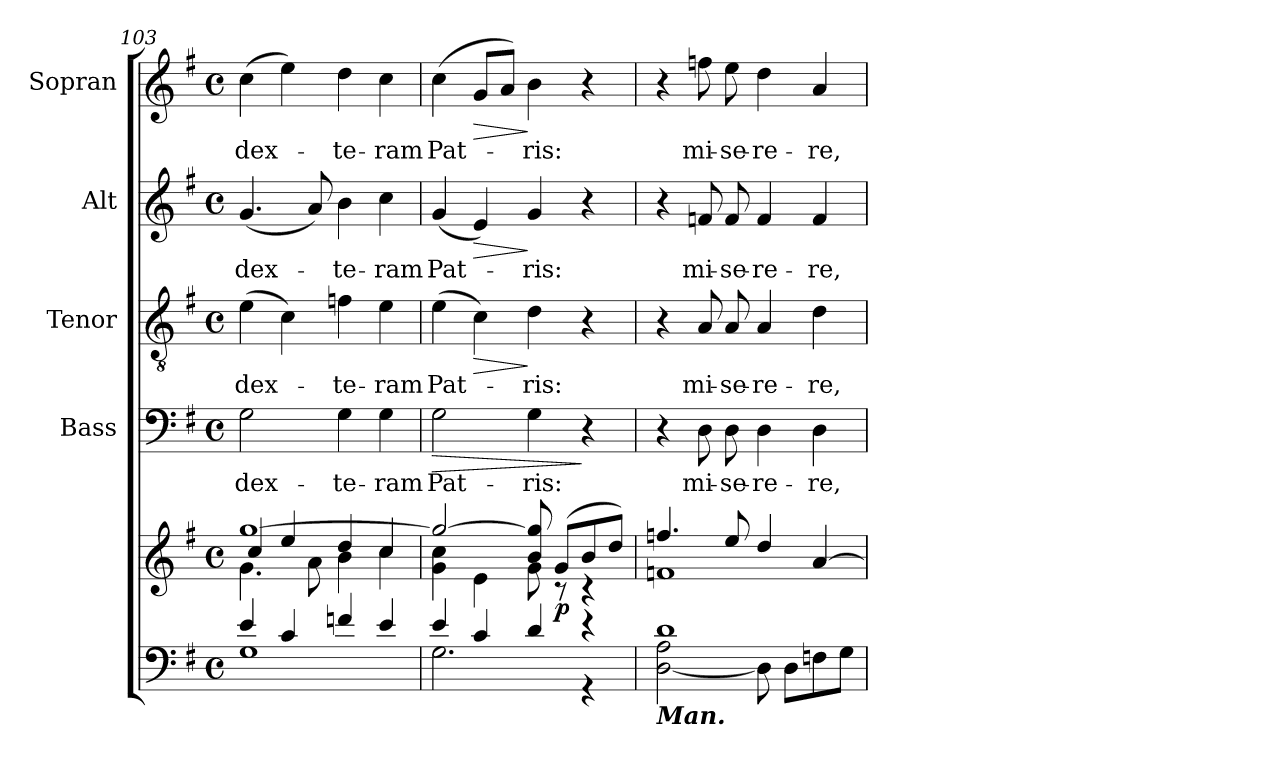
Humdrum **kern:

**kern	**kern	**dynam	**kern	**text	**dynam	**kern	**text	**dynam	**kern	**text	**dynam	**kern	**text	**dynam
*part5	*part5	*part5	*part4	*part4	*part4	*part3	*part3	*part3	*part2	*part2	*part2	*part1	*part1	*part1
*staff6	*staff5	*staff5/6	*staff4	*staff4	*staff4	*staff3	*staff3	*staff3	*staff2	*staff2	*staff2	*staff1	*staff1	*staff1
*	*	*	*I"Bass	*	*	*I"Tenor	*	*	*I"Alt	*	*	*I"Sopran	*	*
*	*	*	*I'B.	*	*	*I'T.	*	*	*I'A.	*	*	*I'S.	*	*
*clefF4	*clefG2	*	*clefF4	*	*	*clefGv2	*	*	*clefG2	*	*	*clefG2	*	*
*k[f#]	*k[f#]	*	*k[f#]	*	*	*k[f#]	*	*	*k[f#]	*	*	*k[f#]	*	*
*G:	*G:	*	*G:	*	*	*G:	*	*	*G:	*	*	*G:	*	*
*M4/4	*M4/4	*	*M4/4	*	*	*M4/4	*	*	*M4/4	*	*	*M4/4	*	*
*met(c)	*met(c)	*	*met(c)	*	*	*met(c)	*	*	*met(c)	*	*	*met(c)	*	*
=103	=103	=103	=103	=103	=103	=103	=103	=103	=103	=103	=103	=103	=103	=103
*^	*^	*	*	*	*	*	*	*	*	*	*	*	*	*
*	*	*	*^	*	*	*	*	*	*	*	*	*	*	*	*	*
!	!	!	!	!	!	!	!LO:LY:b	!	!	!LO:LY:b	!	!	!LO:LY:b	!	!	!LO:LY:b	!
4e/	1G	[>1gg	4.g\	4cc/	.	2G\	dex-	.	(>4e\	dex-	.	(<4.g/	dex-	.	(>4cc\	dex-	.
4c/	.	.	.	4ee/	.	.	.	.	4c\)	.	.	.	.	.	4ee\)	.	.
.	.	.	8a\	.	.	.	.	.	.	.	.	8a/)	.	.	.	.	.
!	!	!	!	!	!	!	!LO:LY:b	!	!	!LO:LY:b	!	!	!LO:LY:b	!	!	!LO:LY:b	!
4fn/	.	.	4b\	4dd/	.	4G\	-te-	.	4fn\	-te-	.	4b\	-te-	.	4dd\	-te-	.
!	!	!	!	!	!	!	!LO:LY:b	!	!	!LO:LY:b	!	!	!LO:LY:b	!	!	!LO:LY:b	!
4e/	.	.	4cc\	4cc/	.	4G\	-ram	.	4e\	-ram	.	4cc\	-ram	.	4cc\	-ram	.
!!LO:LB:g=z
=104	=104	=104	=104	=104	=104	=104	=104	=104	=104	=104	=104	=104	=104	=104	=104	=104	=104
!	!	!	!	!	!	!	!LO:LY:b	!LO:HP:b	!	!LO:LY:b	!	!	!LO:LY:b	!	!	!LO:LY:b	!
*	*	*	*v	*v	*	*	*	*	*	*	*	*	*	*	*	*	*
4e/	2.G\	2gg/_	4g\ 4cc\	.	2G\	Pat-	>	(>4e\	Pat-	.	(<4g/	Pat-	.	(>4cc\	Pat-	.
!	!	!	!	!	!	!	!	!	!	!LO:HP:b	!	!	!LO:HP:b	!	!	!LO:HP:b
4c/	.	.	4e\	.	.	.	.	4c\)	.	>	4e/)	.	>	8g/L	.	>
.	.	.	.	.	.	.	.	.	.	.	.	.	.	8a/J)	.	.
!	!	!	!	!	!	!LO:LY:b	!	!	!LO:LY:b	!	!	!LO:LY:b	!	!	!LO:LY:b	!
4d/	.	8b/ 8gg/]	8g\	.	4G\	-ris:	.	4d\	-ris:	]	4g/	-ris:	]	4b\	-ris:	]
!	!	!	!	!LO:DY:b	!	!	!	!	!	!	!	!	!	!	!	!
.	.	(>8g/L	8rc	p	.	.	.	.	.	.	.	.	.	.	.	.
4r	4r	8b/	4rc	.	4r	.	]	4r	.	.	4r	.	.	4r	.	.
.	.	8dd/J)	.	.	.	.	.	.	.	.	.	.	.	.	.	.
=105	=105	=105	=105	=105	=105	=105	=105	=105	=105	=105	=105	=105	=105	=105	=105	=105
!LO:TX:b:Bi:t=Man.	!	!	!	!	!	!	!	!	!	!	!	!	!	!	!	!
1d	[<2D\ 2A\	4.ffn/	1fn	.	4r	.	.	4r	.	.	4r	.	.	4r	.	.
!	!	!	!	!	!	!LO:LY:b	!	!	!LO:LY:b	!	!	!LO:LY:b	!	!	!LO:LY:b	!
.	.	.	.	.	8D\	mi-	.	8A/	mi-	.	8fn/	mi-	.	8ffn\	mi-	.
!	!	!	!	!	!	!LO:LY:b	!	!	!LO:LY:b	!	!	!LO:LY:b	!	!	!LO:LY:b	!
.	.	8ee/	.	.	8D\	-se-	.	8A/	-se-	.	8f/	-se-	.	8ee\	-se-	.
!	!	!	!	!	!	!LO:LY:b	!	!	!LO:LY:b	!	!	!LO:LY:b	!	!	!LO:LY:b	!
.	8D\]	4dd/	.	.	4D\	-re-	.	4A/	-re-	.	4f/	-re-	.	4dd\	-re-	.
.	8D\L	.	.	.	.	.	.	.	.	.	.	.	.	.	.	.
!	!	!	!	!	!	!LO:LY:b	!	!	!LO:LY:b	!	!	!LO:LY:b	!	!	!LO:LY:b	!
.	8Fn\	[>4a/	.	.	4D\	-re,	.	4d\	-re,	.	4f/	-re,	.	4a/	-re,	.
.	8G\J	.	.	.	.	.	.	.	.	.	.	.	.	.	.	.
*v	*v	*	*	*	*	*	*	*	*	*	*	*	*	*	*	*
*	*v	*v	*	*	*	*	*	*	*	*	*	*	*	*	*
=	=	=	=	=	=	=	=	=	=	=	=	=	=	=
*-	*-	*-	*-	*-	*-	*-	*-	*-	*-	*-	*-	*-	*-	*-
